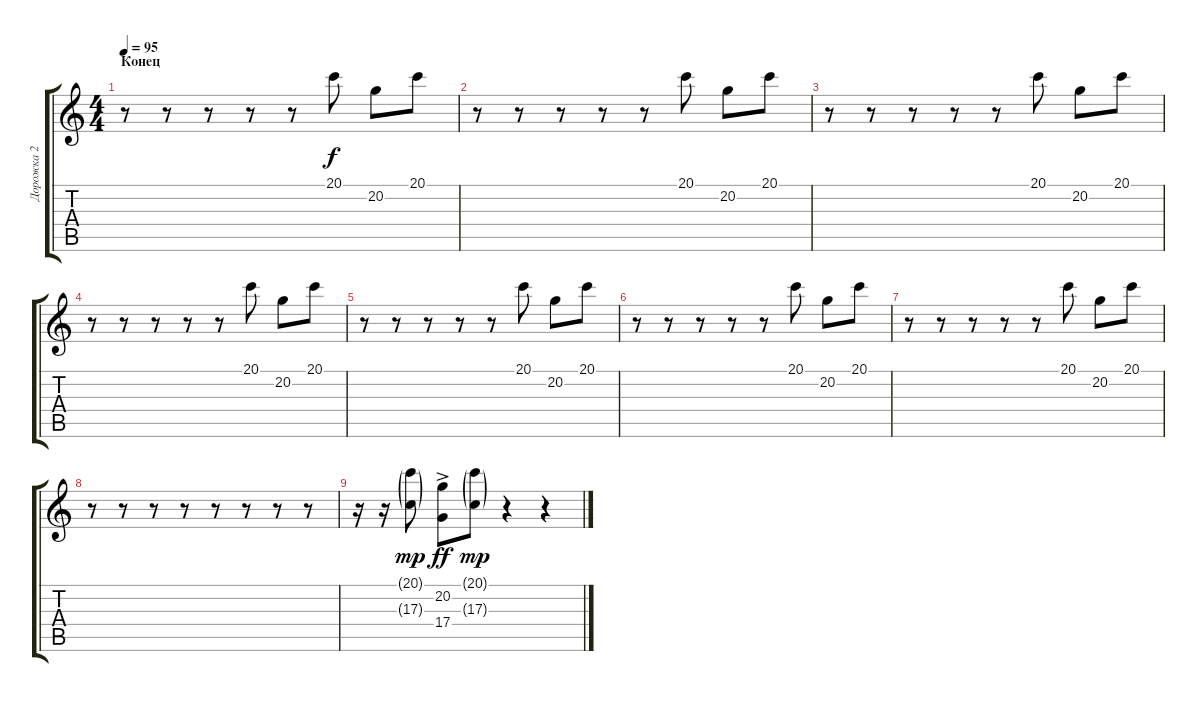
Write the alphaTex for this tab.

\track ("Дорожка 2" "Дорожка 2") {instrument pad8sweep}
\staff {score tabs}
\tuning (E4 B3 G3 D3 A2 E2) {hide}
\ts (4 4)
\section ("" "Конец")
\tempo 95
\clef g2
\ks c
r.8{dy f volume 12} r.8 r.8 r.8 r.8 20.1.8 20.2.8 20.1.8 |
r.8 r.8 r.8 r.8 r.8 20.1.8 20.2.8 20.1.8 |
r.8 r.8 r.8 r.8 r.8 20.1.8 20.2.8 20.1.8 |
r.8 r.8 r.8 r.8 r.8 20.1.8 20.2.8 20.1.8 |
r.8 r.8 r.8 r.8 r.8 20.1.8 20.2.8 20.1.8 |
r.8 r.8 r.8 r.8 r.8 20.1.8 20.2.8 20.1.8 |
r.8 r.8 r.8 r.8 r.8 20.1.8 20.2.8 20.1.8 |
r.8 r.8 r.8 r.8 r.8 r.8 r.8 r.8 |
r.16 r.16 (20.1{g} 17.3{g}).8{dy mp volume 6 instrument pad8sweep} (20.2{ac} 17.4{ac}).8{dy ff} (20.1{g} 17.3{g}).8{dy mp} r.4 r.4
